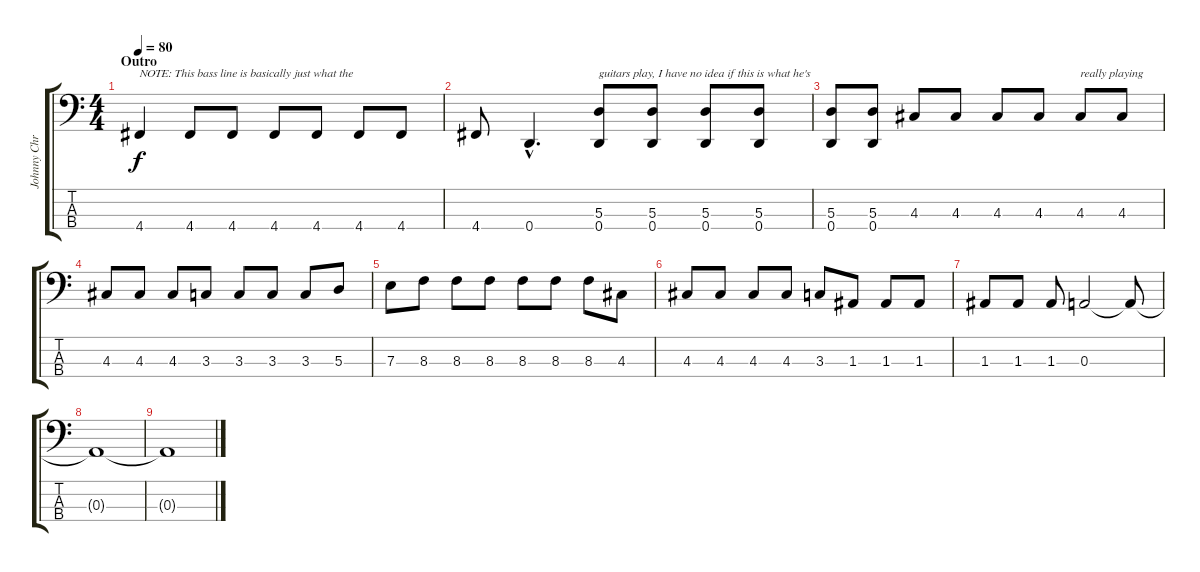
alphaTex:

\track ("Johnny Christ" "Johnny Chr") {instrument electricbassfinger}
\staff {score tabs}
\tuning (G2 D2 A1 D1) {hide}
\ts (4 4)
\section ("" "Outro")
\tempo 80
\clef f4
\ks c
4.4.4{txt "NOTE: This bass line is basically just what the " dy f} 4.4.8 4.4.8 4.4.8 4.4.8 4.4.8 4.4.8 |
4.4.8 0.4{hac}.4{d} (5.3 0.4).8{txt "guitars play, I have no idea if this is what he's "} (5.3 0.4).8 (5.3 0.4).8 (5.3 0.4).8 |
(5.3 0.4).8 (5.3 0.4).8 4.3.8 4.3.8 4.3.8 4.3.8 4.3.8{txt "really playing"} 4.3.8 |
4.3.8 4.3.8 4.3.8 3.3.8 3.3.8 3.3.8 3.3.8 5.3.8 |
7.3.8 8.3.8 8.3.8 8.3.8 8.3.8 8.3.8 8.3.8 4.3.8 |
4.3.8 4.3.8 4.3.8 4.3.8 3.3.8 1.3.8 1.3.8 1.3.8 |
1.3.8 1.3.8 1.3.8 0.3.2 0.3{t}.8 |
0.3{t}.1 |
0.3{t}.1
